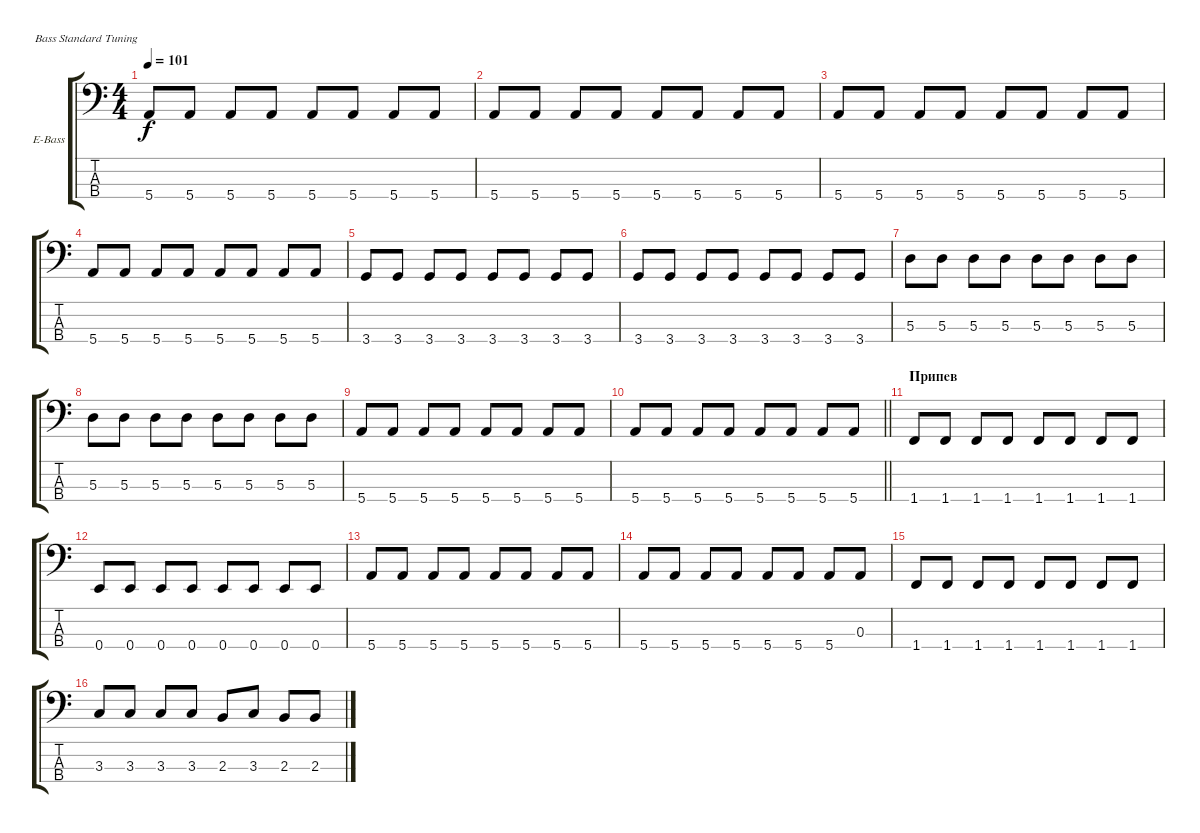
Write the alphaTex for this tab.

\bracketExtendMode groupsimilarinstruments
\firstSystemTrackNameOrientation horizontal
\otherSystemsTrackNameOrientation horizontal
\track ("И.Тихомиров (бас)" "E-Bass") {instrument electricbassfinger}
\staff {score tabs}
\tuning (G2 D2 A1 E1)
\ts (4 4)
\tempo 101
\clef f4
\ks c
5.4.8{dy f} 5.4.8 5.4.8 5.4.8 5.4.8 5.4.8 5.4.8 5.4.8 |
5.4.8 5.4.8 5.4.8 5.4.8 5.4.8 5.4.8 5.4.8 5.4.8 |
5.4.8 5.4.8 5.4.8 5.4.8 5.4.8 5.4.8 5.4.8 5.4.8 |
5.4.8 5.4.8 5.4.8 5.4.8 5.4.8 5.4.8 5.4.8 5.4.8 |
3.4.8 3.4.8 3.4.8 3.4.8 3.4.8 3.4.8 3.4.8 3.4.8 |
3.4.8 3.4.8 3.4.8 3.4.8 3.4.8 3.4.8 3.4.8 3.4.8 |
5.3.8 5.3.8 5.3.8 5.3.8 5.3.8 5.3.8 5.3.8 5.3.8 |
5.3.8 5.3.8 5.3.8 5.3.8 5.3.8 5.3.8 5.3.8 5.3.8 |
5.4.8 5.4.8 5.4.8 5.4.8 5.4.8 5.4.8 5.4.8 5.4.8 |
\barLineRight lightlight
5.4.8 5.4.8 5.4.8 5.4.8 5.4.8 5.4.8 5.4.8 5.4.8 |
\section ("" "Припев")
1.4.8 1.4.8 1.4.8 1.4.8 1.4.8 1.4.8 1.4.8 1.4.8 |
0.4.8 0.4.8 0.4.8 0.4.8 0.4.8 0.4.8 0.4.8 0.4.8 |
5.4.8 5.4.8 5.4.8 5.4.8 5.4.8 5.4.8 5.4.8 5.4.8 |
5.4.8 5.4.8 5.4.8 5.4.8 5.4.8 5.4.8 5.4.8 0.3.8 |
1.4.8 1.4.8 1.4.8 1.4.8 1.4.8 1.4.8 1.4.8 1.4.8 |
3.3.8 3.3.8 3.3.8 3.3.8 2.3.8 3.3.8 2.3.8 2.3.8
